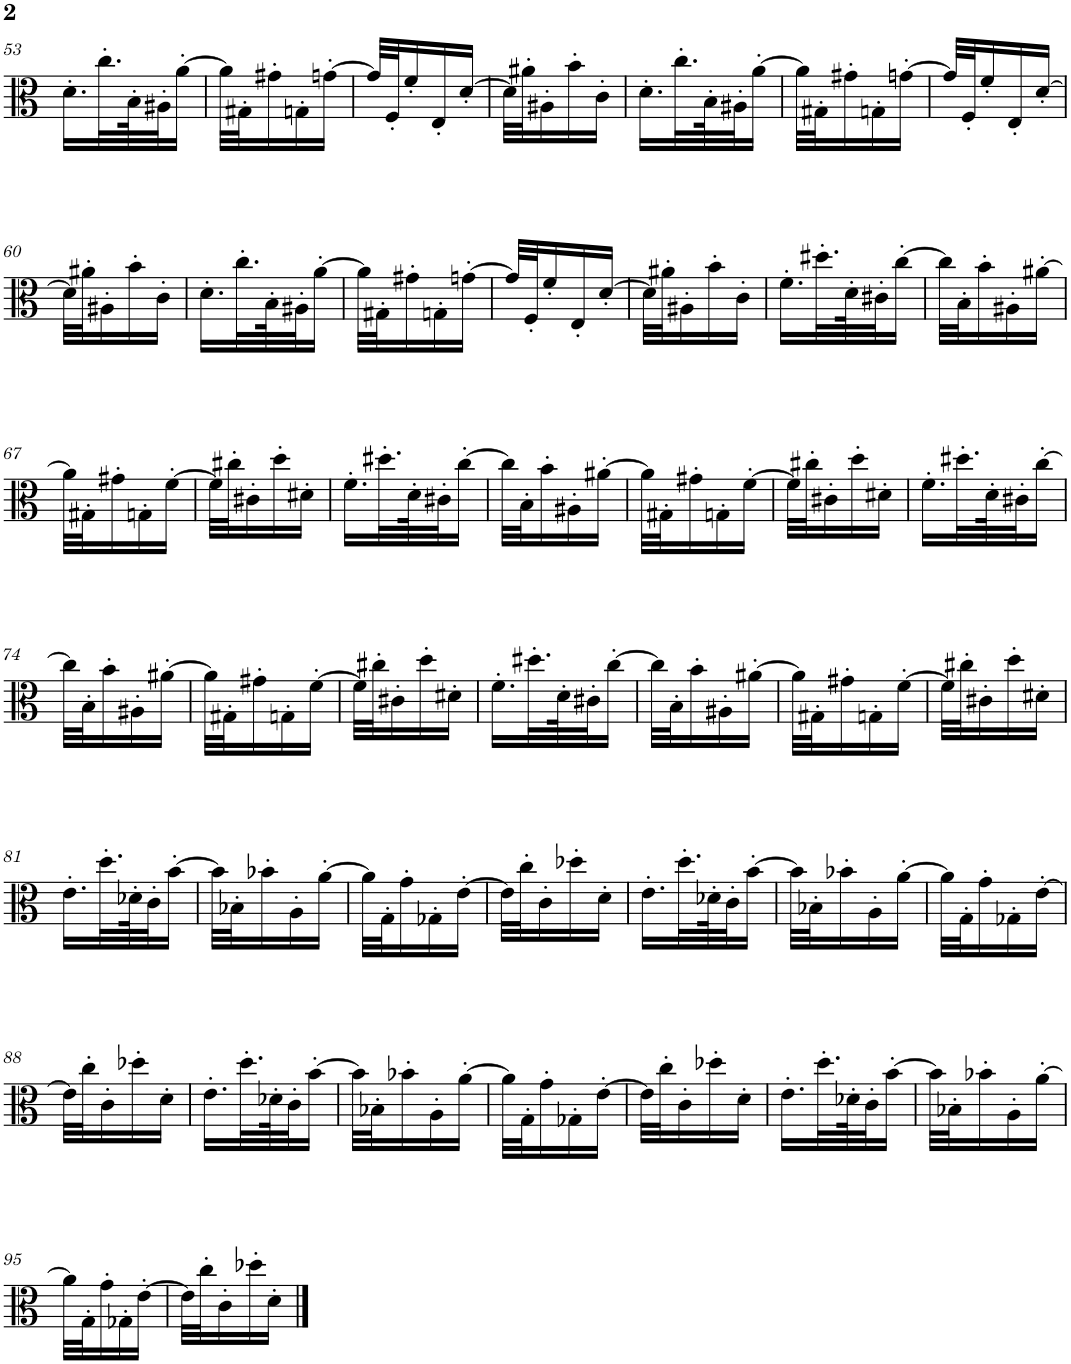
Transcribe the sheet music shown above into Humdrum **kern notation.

**kern
*part1
*staff1
*I"Viola
*I'Vla.
!!LO:PB:g=z
*clefC3
*k[]
*M1/4
=53
16.d'\LL
32.cc'\L
64B'\K
32A#X'\J
[16a'\JJ
=54
32a\LLL]
32G#X'\J
16g#X'\
16Gn'\
[16gn'\JJ
=55
32g/LLL]
32F'/J
16f'/
16E'/
[16d'/JJ
=56
32d\LLL]
32a#X'\J
16A#X'\
16b'\
16c'\JJ
=57
16.d'\LL
32.cc'\L
64B'\K
32A#X'\J
[16a'\JJ
=58
32a\LLL]
32G#X'\J
16g#X'\
16Gn'\
[16gn'\JJ
=59
32g/LLL]
32F'/J
16f'/
16E'/
[16d'/JJ
!!LO:LB:g=z
=60
32d\LLL]
32a#X'\J
16A#X'\
16b'\
16c'\JJ
=61
16.d'\LL
32.cc'\L
64B'\K
32A#X'\J
[16a'\JJ
=62
32a\LLL]
32G#X'\J
16g#X'\
16Gn'\
[16gn'\JJ
=63
32g/LLL]
32F'/J
16f'/
16E'/
[16d'/JJ
=64
32d\LLL]
32a#X'\J
16A#X'\
16b'\
16c'\JJ
=65
16.f'\LL
32.dd#X'\L
64d'\K
32c#X'\J
[16cc'\JJ
=66
32cc\LLL]
32B'\J
16b'\
16A#X'\
[16a#X'\JJ
!!LO:LB:g=z
=67
32a#\LLL]
32G#X'\J
16g#X'\
16Gn'\
[16f'\JJ
=68
32f\LLL]
32cc#X'\J
16c#X'\
16dd'\
16d#X'\JJ
=69
16.f'\LL
32.dd#X'\L
64d'\K
32c#X'\J
[16cc'\JJ
=70
32cc\LLL]
32B'\J
16b'\
16A#X'\
[16a#X'\JJ
=71
32a#\LLL]
32G#X'\J
16g#X'\
16Gn'\
[16f'\JJ
=72
32f\LLL]
32cc#X'\J
16c#X'\
16dd'\
16d#X'\JJ
=73
16.f'\LL
32.dd#X'\L
64d'\K
32c#X'\J
[16cc'\JJ
!!LO:LB:g=z
=74
32cc\LLL]
32B'\J
16b'\
16A#X'\
[16a#X'\JJ
=75
32a#\LLL]
32G#X'\J
16g#X'\
16Gn'\
[16f'\JJ
=76
32f\LLL]
32cc#X'\J
16c#X'\
16dd'\
16d#X'\JJ
=77
16.f'\LL
32.dd#X'\L
64d'\K
32c#X'\J
[16cc'\JJ
=78
32cc\LLL]
32B'\J
16b'\
16A#X'\
[16a#X'\JJ
=79
32a#\LLL]
32G#X'\J
16g#X'\
16Gn'\
[16f'\JJ
=80
32f\LLL]
32cc#X'\J
16c#X'\
16dd'\
16d#X'\JJ
!!LO:LB:g=z
=81
16.e'\LL
32.dd'\L
64d-X'\K
32c'\J
[16b'\JJ
=82
32b\LLL]
32B-X'\J
16b-X'\
16A'\
[16a'\JJ
=83
32a\LLL]
32G'\J
16g'\
16G-X'\
[16e'\JJ
=84
32e\LLL]
32cc'\J
16c'\
16dd-X'\
16d'\JJ
=85
16.e'\LL
32.dd'\L
64d-X'\K
32c'\J
[16b'\JJ
=86
32b\LLL]
32B-X'\J
16b-X'\
16A'\
[16a'\JJ
=87
32a\LLL]
32G'\J
16g'\
16G-X'\
[16e'\JJ
!!LO:LB:g=z
=88
32e\LLL]
32cc'\J
16c'\
16dd-X'\
16d'\JJ
=89
16.e'\LL
32.dd'\L
64d-X'\K
32c'\J
[16b'\JJ
=90
32b\LLL]
32B-X'\J
16b-X'\
16A'\
[16a'\JJ
=91
32a\LLL]
32G'\J
16g'\
16G-X'\
[16e'\JJ
=92
32e\LLL]
32cc'\J
16c'\
16dd-X'\
16d'\JJ
=93
16.e'\LL
32.dd'\L
64d-X'\K
32c'\J
[16b'\JJ
=94
32b\LLL]
32B-X'\J
16b-X'\
16A'\
[16a'\JJ
!!LO:LB:g=z
=95
32a\LLL]
32G'\J
16g'\
16G-X'\
[16e'\JJ
=96
32e\LLL]
32cc'\J
16c'\
16dd-X'\
16d'\JJ
==
*-
